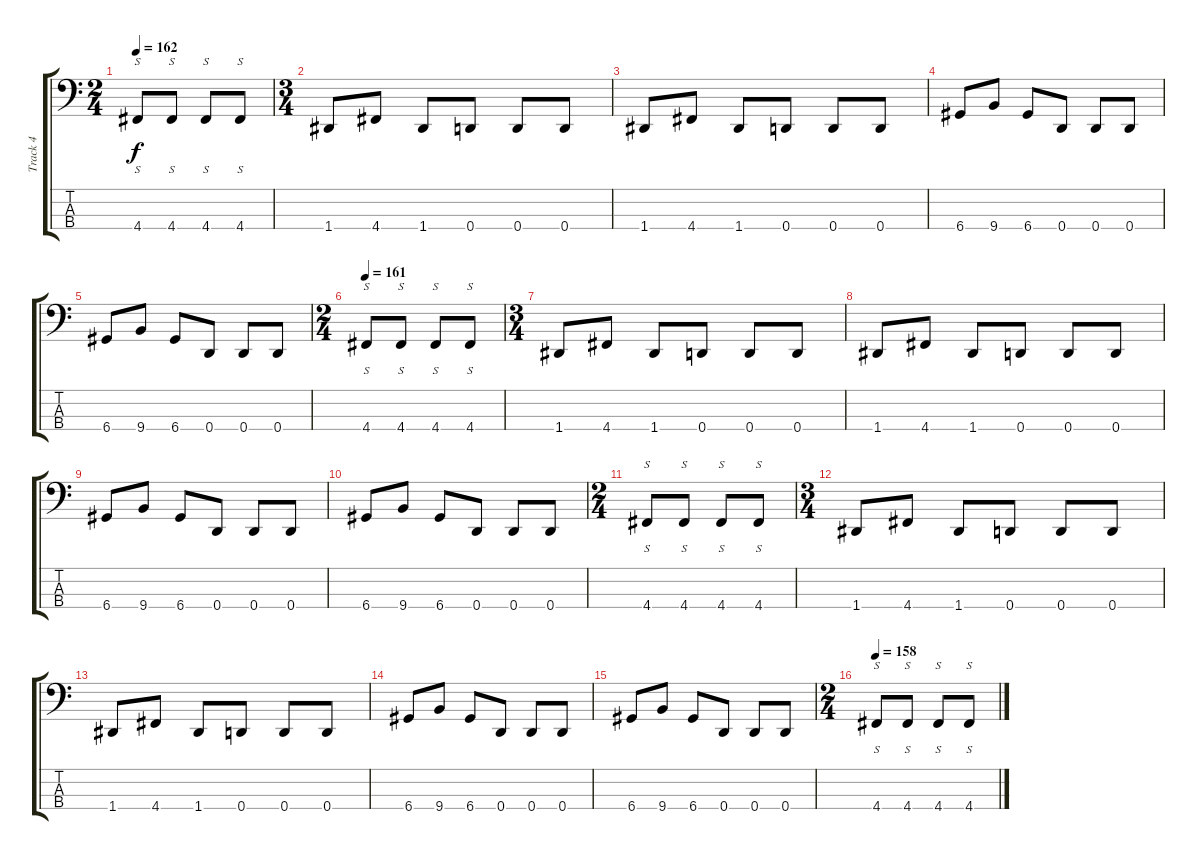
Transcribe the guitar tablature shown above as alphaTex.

\track ("Track 4" "Track 4") {instrument electricbassfinger}
\staff {score tabs}
\tuning (G2 D2 A1 D1) {hide}
\ts (2 4)
\tempo 162
\clef f4
\ks c
4.4.8{s dy f} 4.4.8{s} 4.4.8{s} 4.4.8{s} |
\ts (3 4)
1.4.8 4.4.8 1.4.8 0.4.8 0.4.8 0.4.8 |
1.4.8 4.4.8 1.4.8 0.4.8 0.4.8 0.4.8 |
6.4.8 9.4.8 6.4.8 0.4.8 0.4.8 0.4.8 |
6.4.8 9.4.8 6.4.8 0.4.8 0.4.8 0.4.8 |
\ts (2 4)
\tempo 161
4.4.8{s} 4.4.8{s} 4.4.8{s} 4.4.8{s} |
\ts (3 4)
1.4.8 4.4.8 1.4.8 0.4.8 0.4.8 0.4.8 |
1.4.8 4.4.8 1.4.8 0.4.8 0.4.8 0.4.8 |
6.4.8 9.4.8 6.4.8 0.4.8 0.4.8 0.4.8 |
6.4.8 9.4.8 6.4.8 0.4.8 0.4.8 0.4.8 |
\ts (2 4)
4.4.8{s} 4.4.8{s} 4.4.8{s} 4.4.8{s} |
\ts (3 4)
1.4.8 4.4.8 1.4.8 0.4.8 0.4.8 0.4.8 |
1.4.8 4.4.8 1.4.8 0.4.8 0.4.8 0.4.8 |
6.4.8 9.4.8 6.4.8 0.4.8 0.4.8 0.4.8 |
6.4.8 9.4.8 6.4.8 0.4.8 0.4.8 0.4.8 |
\ts (2 4)
\tempo 158
4.4.8{s} 4.4.8{s} 4.4.8{s} 4.4.8{s}
